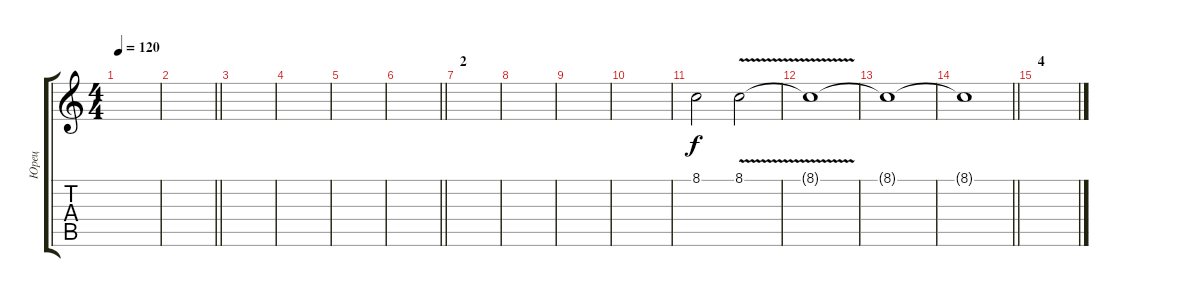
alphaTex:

\track ("Юрец" "Юрец") {instrument lead6voice}
\staff {score tabs}
\tuning (E4 B3 G3 D3 A2 E2) {hide}
\ts (4 4)
\tempo 120
\clef g2
\ks c
|
\barLineRight lightlight
|
|
|
|
\barLineRight lightlight
|
\section ("" "2")
|
|
|
|
8.1.2{volume 0} 8.1{v}.2{volume 8} |
8.1{t}.1 |
8.1{t}.1 |
\barLineRight lightlight
8.1{t}.1 |
\section ("" "4")
